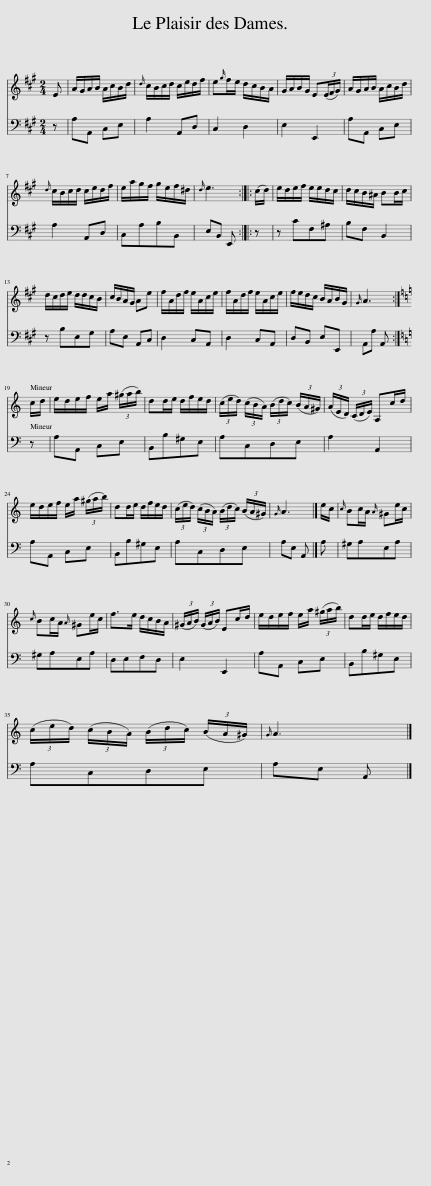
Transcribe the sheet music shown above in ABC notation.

X:1
%%score 1 2
L:1/8
M:2/4
I:linebreak $
K:A
V:1 treble
V:2 bass
V:1
 E | A/G/A/B/ A/c/B/d/ |{d} c/B/c/d/ c/e/d/f/ | e{g}f/e/ d/c/B/A/ | G/A/B/G/ E(3(E/F/G/) | %5
 A/G/A/B/ A/c/B/d/ |${d} c/B/c/d/ c/e/d/f/ | e/a/g/f/ g/e/f/^d/ |{d} e3 :: (c/d/) | %10
 e/d/e/f/ e/e/d/c/ | d/c/B/^A/ BB/c/ |$ d/c/d/e/ d/d/c/B/ | c/B/A/G/ Ae | f/A/d/f/ e/A/c/e/ | %15
 f/A/d/f/ e/A/c/e/ | f/e/d/c/ B/A/B/G/ |{G} A3 :|$[K:Amin] c/d/ | e/d/e/f/ e/a/ (3(^g/a/b/) | %20
 dd/e/ d/f/e/d/ | (3(c/e/d/) (3(c/B/A/) (3(B/d/c/) (3(B/A/^G/) | (3(A/E/D/) (3(C/D/E/) A,c/d/ |$ e/d/e/f/ e/a/ (3(^g/a/b/) | dd/e/ d/f/e/d/ | %25
 (3(c/e/d/) (3(c/B/A/) (3(B/d/c/) (3(B/A/^G/) |{G} A3 |] e/c/ |{c} Bc/A/{A} ^Ge/c/ |${c} Bc/A/{A} ^Ge/c/ | %30
 f>e d/c/B/A/ | (3(^G/A/B/) (3(G/A/B/) Ec/d/ | e/d/e/f/ e/a/ (3(^g/a/b/) | dd/e/ d/f/e/d/ |$ (3(c/e/d/) (3(c/B/A/) (3(B/d/c/) (3(B/A/^G/) | %35
{G} A3 |] %36
V:2
 z | A,A,, C,E, | A,2 A,,D, | C,2 D,2 | E,2 E,,2 | %5
 A,A,, C,E, |$ A,2 A,,D, | C,A,B,B,, | E,B,, E,, :: z | %10
 z CF,^A, | B,F, B,,2 |$ z B,E,G, | A,E, A,,C, | D,2 C,A,, | %15
 D,2 C,A,, | D,B,, E,E,, | A,,A, A,, :|$[K:Amin] z | A,A,, C,E, | %20
 B,,B,^G,E, | A,C,D,E, | A,2 A,,2 |$ A,A,, C,E, | B,,B,^G,E, | %25
 A,C,D,E, | A,E, A,, |] A, | ^G,A,E,A, |$ ^G,A,E,A, | %30
 D,E,F,D, | E,2 E,,2 | A,A,, C,E, | B,,B,^G,E, |$ A,C,D,E, | %35
 A,E, A,, |] %36
